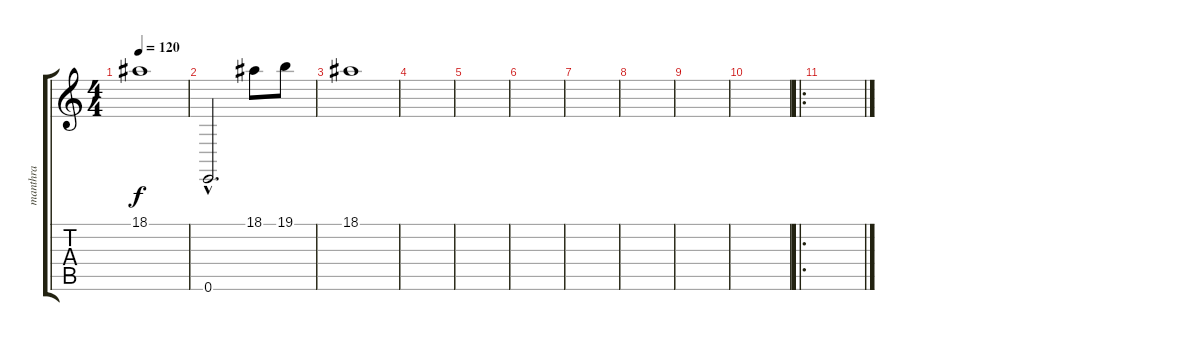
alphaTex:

\track ("manthra" "manthra") {instrument acousticgrandpiano}
\staff {score tabs}
\tuning (E4 B3 G3 D3 A2 E2) {hide}
\ts (4 4)
\tempo 120
\clef g2
\ks c
18.1.1{dy f} |
0.6{hac}.2{d} 18.1.8 19.1.8 |
18.1.1 |
|
|
|
|
|
|
|
\ro
